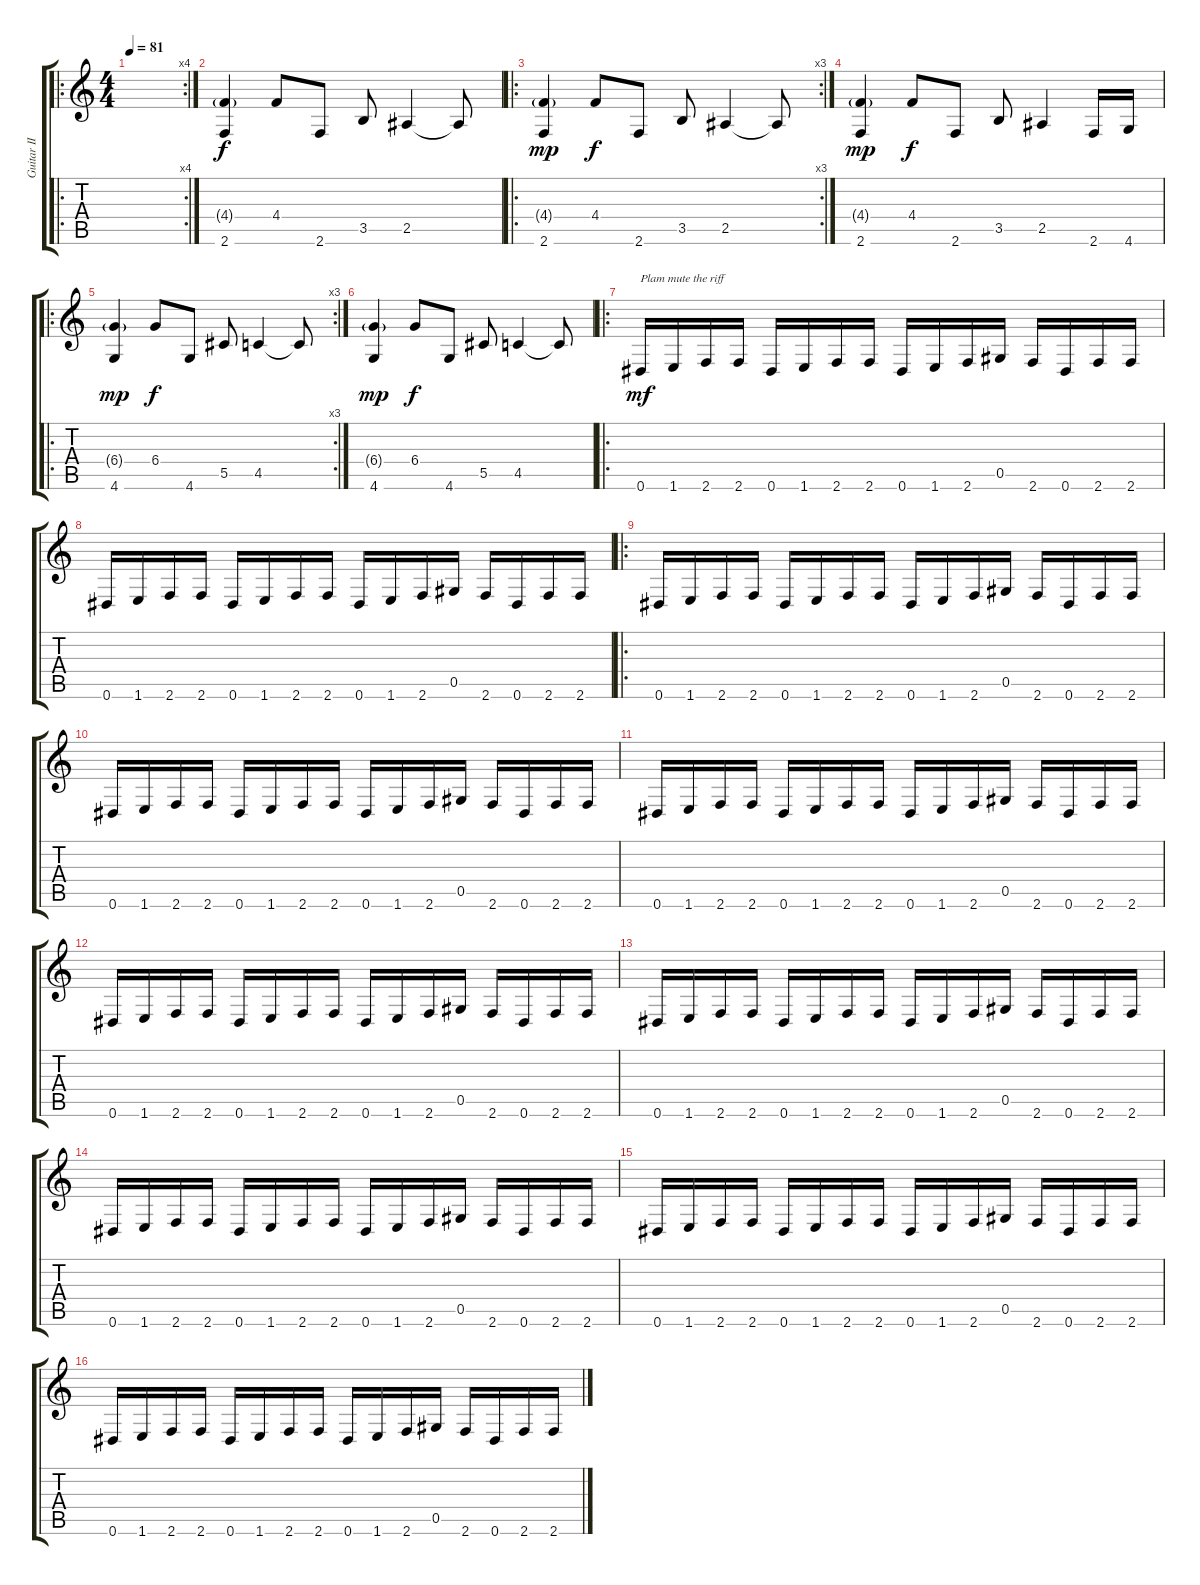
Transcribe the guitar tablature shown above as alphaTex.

\track ("Guitar II" "Guitar II") {instrument overdrivenguitar}
\staff {score tabs}
\tuning (Eb4 Bb3 Gb3 Db3 Ab2 Eb2) {hide}
\ro
\rc 4
\ts (4 4)
\tempo 81
\clef g2
\ks c
|
(4.4{g} 2.6).4 4.4.8{dy f} 2.6.8 3.5.8 2.5.4 2.5{t}.8 |
\ro
\rc 3
(4.4{g} 2.6).4{dy mp} 4.4.8{dy f} 2.6.8 3.5.8 2.5.4 2.5{t}.8 |
(4.4{g} 2.6).4{dy mp} 4.4.8{dy f} 2.6.8 3.5.8 2.5.4 2.6.16 4.6.16 |
\ro
\rc 3
(6.4{g} 4.6).4{dy mp} 6.4.8{dy f} 4.6.8 5.5.8 4.5.4 4.5{t}.8 |
(6.4{g} 4.6).4{dy mp} 6.4.8{dy f} 4.6.8 5.5.8 4.5.4 4.5{t}.8 |
\ro
0.6.16{txt "Plam mute the riff" dy mf} 1.6.16 2.6.16 2.6.16 0.6.16 1.6.16 2.6.16 2.6.16 0.6.16 1.6.16 2.6.16 0.5.16 2.6.16 0.6.16 2.6.16 2.6.16 |
0.6.16 1.6.16 2.6.16 2.6.16 0.6.16 1.6.16 2.6.16 2.6.16 0.6.16 1.6.16 2.6.16 0.5.16 2.6.16 0.6.16 2.6.16 2.6.16 |
\ro
0.6.16 1.6.16 2.6.16 2.6.16 0.6.16 1.6.16 2.6.16 2.6.16 0.6.16 1.6.16 2.6.16 0.5.16 2.6.16 0.6.16 2.6.16 2.6.16 |
0.6.16 1.6.16 2.6.16 2.6.16 0.6.16 1.6.16 2.6.16 2.6.16 0.6.16 1.6.16 2.6.16 0.5.16 2.6.16 0.6.16 2.6.16 2.6.16 |
0.6.16 1.6.16 2.6.16 2.6.16 0.6.16 1.6.16 2.6.16 2.6.16 0.6.16 1.6.16 2.6.16 0.5.16 2.6.16 0.6.16 2.6.16 2.6.16 |
0.6.16 1.6.16 2.6.16 2.6.16 0.6.16 1.6.16 2.6.16 2.6.16 0.6.16 1.6.16 2.6.16 0.5.16 2.6.16 0.6.16 2.6.16 2.6.16 |
0.6.16 1.6.16 2.6.16 2.6.16 0.6.16 1.6.16 2.6.16 2.6.16 0.6.16 1.6.16 2.6.16 0.5.16 2.6.16 0.6.16 2.6.16 2.6.16 |
0.6.16 1.6.16 2.6.16 2.6.16 0.6.16 1.6.16 2.6.16 2.6.16 0.6.16 1.6.16 2.6.16 0.5.16 2.6.16 0.6.16 2.6.16 2.6.16 |
0.6.16 1.6.16 2.6.16 2.6.16 0.6.16 1.6.16 2.6.16 2.6.16 0.6.16 1.6.16 2.6.16 0.5.16 2.6.16 0.6.16 2.6.16 2.6.16 |
0.6.16 1.6.16 2.6.16 2.6.16 0.6.16 1.6.16 2.6.16 2.6.16 0.6.16 1.6.16 2.6.16 0.5.16 2.6.16 0.6.16 2.6.16 2.6.16
